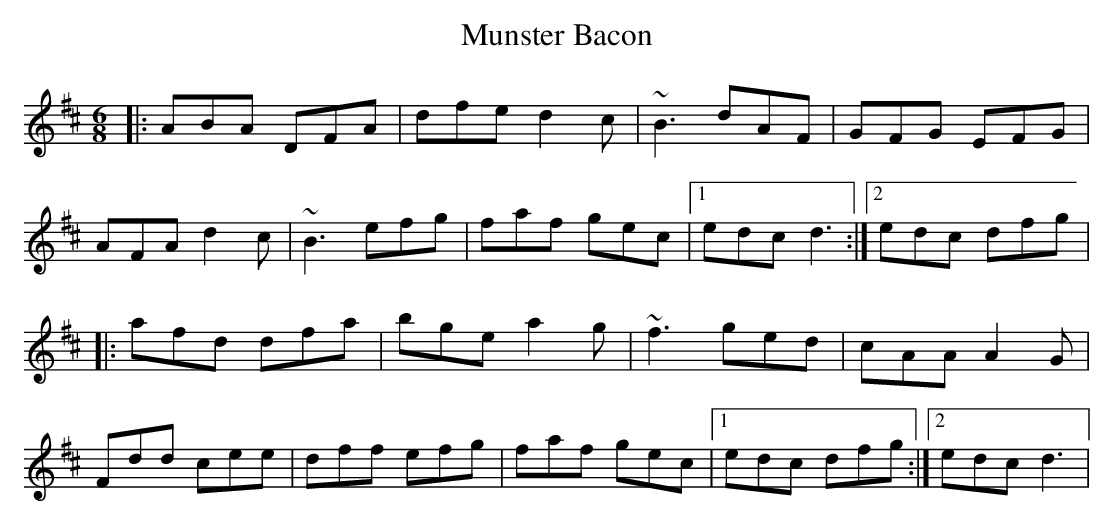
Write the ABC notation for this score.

X:1
T:Munster Bacon
M:6/8
K:D
|: ABA DFA | dfe d2c | ~B3 dAF | GFG EFG |
AFA d2c | ~B3 efg | faf gec |1 edc d3 :|2 edc dfg |
|: afd dfa | bge a2g | ~f3 ged | cAA A2G |
Fdd cee | dff efg | faf gec |1 edc dfg :|2 edc d3 |
